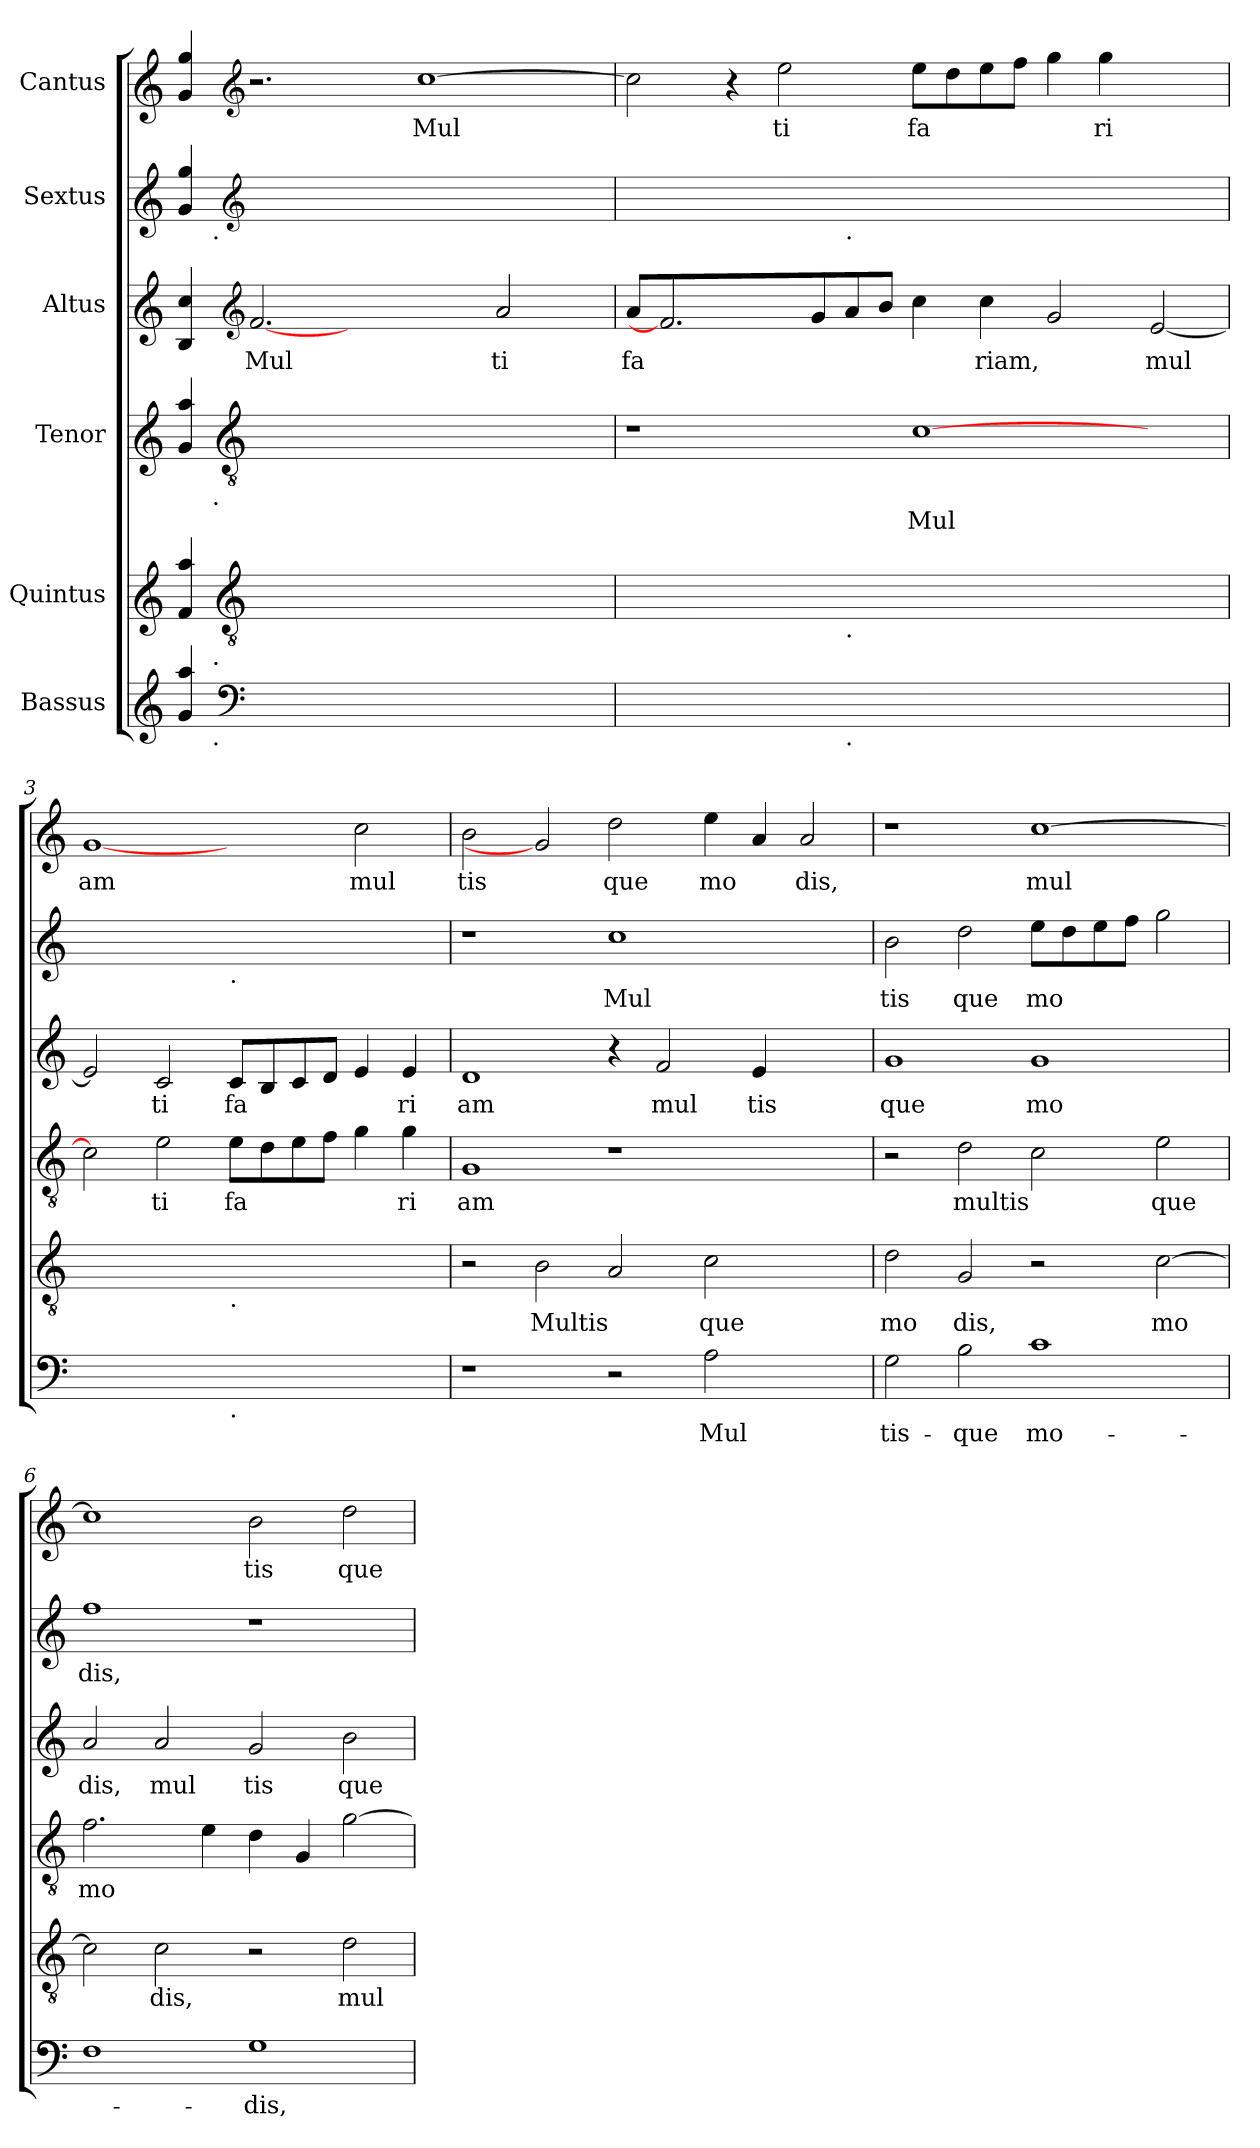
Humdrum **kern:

**kern	**text	**kern	**text	**kern	**text	**kern	**text	**kern	**text	**kern	**text
*part6	*part6	*part5	*part5	*part4	*part4	*part3	*part3	*part2	*part2	*part1	*part1
*staff6	*staff6	*staff5	*staff5	*staff4	*staff4	*staff3	*staff3	*staff2	*staff2	*staff1	*staff1
*I"Bassus	*	*I"Quintus	*	*I"Tenor	*	*I"Altus	*	*I"Sextus	*	*I"Cantus	*
*clefG2	*	*clefG2	*	*clefG2	*	*clefG2	*	*clefG2	*	*clefG2	*
*k[]	*	*k[]	*	*k[]	*	*k[]	*	*k[]	*	*k[]	*
=1	=1	=1	=1	=1	=1	=1	=1	=1	=1	=1	=1
*^	*	*^	*	*^	*	*	*	*^	*	*	*
4g/ 4aa/	8ryy	.	4f/ 4aa/	8ryy	.	4g/ 4aa/	8ryy	.	4B/ 4cc/	.	4g/ 4gg/	8ryy	.	4g/ 4gg/	.
!	!	!	!	!	!	!	!	!	!	!	!	!LO:TX:b:t=.	!	!	!
!	!	!	!	!	!	!	!LO:TX:b:t=.	!	!	!	!	!	!	!	!
!	!	!	!	!LO:TX:b:t=.	!	!	!	!	!	!	!	!	!	!	!
!	!LO:TX:b:t=.	!	!	!	!	!	!	!	!	!	!	!	!	!	!
.	1ryy	.	.	1ryy	.	.	1ryy	.	.	.	.	1ryy	.	.	.
*clefF4	*	*	*clefGv2	*	*	*clefGv2	*	*	*clefG2	*	*clefG2	*	*	*clefG2	*
!	!	!	!	!	!	!	!	!	!	!LO:LY:b	!	!	!	!	!
2.ryy	.	.	2.ryy	.	.	2.ryy	.	.	[2.f	Mul	2.ryy	.	.	2.r	.
1ryy	.	.	1ryy	.	.	1ryy	.	.	2.ryy	.	1ryy	.	.	4ryy	.
.	1ryy	.	.	1ryy	.	.	1ryy	.	.	.	.	1ryy	.	.	.
!	!	!	!	!	!	!	!	!	!	!	!	!	!	!	!LO:LY:b
.	.	.	.	.	.	.	.	.	.	.	.	.	.	[>1cc	Mul
!	!	!	!	!	!	!	!	!	!	!LO:LY:b	!	!	!	!	!
.	.	.	.	.	.	.	.	.	2a/	ti	.	.	.	.	.
4ryy	.	.	4ryy	.	.	4ryy	.	.	.	.	4ryy	.	.	.	.
.	8ryy	.	.	8ryy	.	.	8ryy	.	.	.	.	8ryy	.	.	.
=2	=2	=2	=2	=2	=2	=2	=2	=2	=2	=2	=2	=2	=2	=2	=2
!	!	!	!	!	!	!	!	!	!	!LO:LY:b	!	!	!	!	!
*v	*v	*	*	*	*	*v	*v	*	*	*	*v	*v	*	*	*
*	*	*v	*v	*	*	*	*	*	*	*	*	*
1ryy	.	1ryy	.	1r	.	8a/L	fa	1ryy	.	2cc\]	.
.	.	.	.	.	.	2.f]	.	.	.	.	.
.	.	.	.	.	.	.	.	.	.	4r	.
!	!	!	!	!	!	!	!	!	!	!	!LO:LY:b
.	.	.	.	.	.	.	.	.	.	2ee\	ti
.	.	.	.	.	.	8g/	.	.	.	.	.
!	!	!	!	!	!	!	!	!LO:TX:b:t=.	!	!	!
!	!	!LO:TX:b:t=.	!	!	!	!	!	!	!	!	!
!LO:TX:b:t=.	!	!	!	!	!	!	!	!	!	!	!
4ryy	.	4ryy	.	4ryy	.	8a/	.	4ryy	.	.	.
.	.	.	.	.	.	8b/J	.	.	.	.	.
!	!	!	!	!	!LO:LY:b	!	!	!	!	!	!LO:LY:b
1.ryy	.	1.ryy	.	[>1c	Mul	4cc\	.	1.ryy	.	8ee\L	fa
.	.	.	.	.	.	.	.	.	.	8dd\	.
!	!	!	!	!	!	!	!LO:LY:b	!	!	!	!
.	.	.	.	.	.	4cc\	riam,	.	.	8ee\	.
.	.	.	.	.	.	.	.	.	.	8ff\J	.
.	.	.	.	.	.	2g/	.	.	.	4gg\	.
!	!	!	!	!	!	!	!	!	!	!	!LO:LY:b
.	.	.	.	.	.	.	.	.	.	4gg\	ri
!	!	!	!	!	!	!	!LO:LY:b	!	!	!	!
.	.	.	.	2ryy	.	[<2e/	mul	.	.	2ryy	.
=3	=3	=3	=3	=3	=3	=3	=3	=3	=3	=3	=3
!	!	!	!	!	!	!	!	!	!	!	!LO:LY:b
1ryy	.	1ryy	.	2c\]	.	2e/]	.	1ryy	.	[1g	am
!	!	!	!	!	!LO:LY:b	!	!LO:LY:b	!	!	!	!
.	.	.	.	2e\	ti	2c/	ti	.	.	.	.
!	!	!	!	!	!	!	!	!LO:TX:b:t=.	!	!	!
!	!	!LO:TX:b:t=.	!	!	!	!	!	!	!	!	!
!LO:TX:b:t=.	!	!	!	!	!	!	!	!	!	!	!
!	!	!	!	!	!LO:LY:b	!	!LO:LY:b	!	!	!	!
1ryy	.	1ryy	.	8e\L	fa	8c/L	fa	1ryy	.	2ryy	.
.	.	.	.	8d\	.	8B/	.	.	.	.	.
.	.	.	.	8e\	.	8c/	.	.	.	.	.
.	.	.	.	8f\J	.	8d/J	.	.	.	.	.
!	!	!	!	!	!	!	!	!	!	!	!LO:LY:b
.	.	.	.	4g\	.	4e/	.	.	.	2cc\	mul
!	!	!	!	!	!LO:LY:b	!	!LO:LY:b	!	!	!	!
.	.	.	.	4g\	ri	4e/	ri	.	.	.	.
=4	=4	=4	=4	=4	=4	=4	=4	=4	=4	=4	=4
!	!	!	!	!	!LO:LY:b	!	!LO:LY:b	!	!	!	!LO:LY:b
1r	.	2r	.	1G	am	1d	am	1r	.	2b\	tis
!	!	!	!LO:LY:b	!	!	!	!	!	!	!	!
.	.	2B\	Multis	.	.	.	.	.	.	2g]	.
!	!	!	!	!	!	!	!	!	!LO:LY:b	!	!LO:LY:b
2r	.	2A/	.	1r	.	4r	.	1cc	Mul	2dd\	que
!	!	!	!	!	!	!	!LO:LY:b	!	!	!	!
.	.	.	.	.	.	2f/	mul	.	.	.	.
!	!LO:LY:b	!	!LO:LY:b	!	!	!	!	!	!	!	!LO:LY:b
2A\	Mul	2c\	que	.	.	.	.	.	.	4ee\	mo
!	!	!	!	!	!	!	!LO:LY:b	!	!	!	!
.	.	.	.	.	.	4e/	tis	.	.	4a/	.
!	!	!	!	!	!	!	!	!	!	!	!LO:LY:b
2ryy	.	2ryy	.	2ryy	.	2ryy	.	2ryy	.	2a/	dis,
!!LO:LB:g=z
=5	=5	=5	=5	=5	=5	=5	=5	=5	=5	=5	=5
!	!LO:LY:b	!	!LO:LY:b	!	!	!	!LO:LY:b	!	!LO:LY:b	!	!
2G\	-tis-	2d\	mo	2r	.	1g	que	2b\	tis	1r	.
!	!LO:LY:b	!	!LO:LY:b	!	!LO:LY:b	!	!	!	!LO:LY:b	!	!
2B\	-que	2G/	dis,	2d\	multis	.	.	2dd\	que	.	.
!	!LO:LY:b	!	!	!	!	!	!LO:LY:b	!	!LO:LY:b	!	!LO:LY:b
1c	mo-	2r	.	2c\	.	1g	mo	8ee\L	mo	[<1cc	mul
.	.	.	.	.	.	.	.	8dd\	.	.	.
.	.	.	.	.	.	.	.	8ee\	.	.	.
.	.	.	.	.	.	.	.	8ff\J	.	.	.
!	!	!	!LO:LY:b	!	!LO:LY:b	!	!	!	!	!	!
.	.	[<2c\	mo	2e\	que	.	.	2gg\	.	.	.
!!LO:PB:g=z
=6	=6	=6	=6	=6	=6	=6	=6	=6	=6	=6	=6
!	!	!	!	!	!LO:LY:b	!	!LO:LY:b	!	!LO:LY:b	!	!
1F	.	2c\]	.	2.f\	mo	2a/	dis,	1ff	dis,	1cc]	.
!	!	!	!LO:LY:b	!	!	!	!LO:LY:b	!	!	!	!
.	.	2c\	dis,	.	.	2a/	mul	.	.	.	.
.	.	.	.	4e\	.	.	.	.	.	.	.
!	!LO:LY:b	!	!	!	!	!	!LO:LY:b	!	!	!	!LO:LY:b
1G	-dis,	2r	.	4d\	.	2g/	tis	1r	.	2b\	tis
.	.	.	.	4G/	.	.	.	.	.	.	.
!	!	!	!LO:LY:b	!	!	!	!LO:LY:b	!	!	!	!LO:LY:b
.	.	2d\	mul-	[>2g\	.	2b\	que	.	.	2dd\	que
=	=	=	=	=	=	=	=	=	=	=	=
*-	*-	*-	*-	*-	*-	*-	*-	*-	*-	*-	*-
